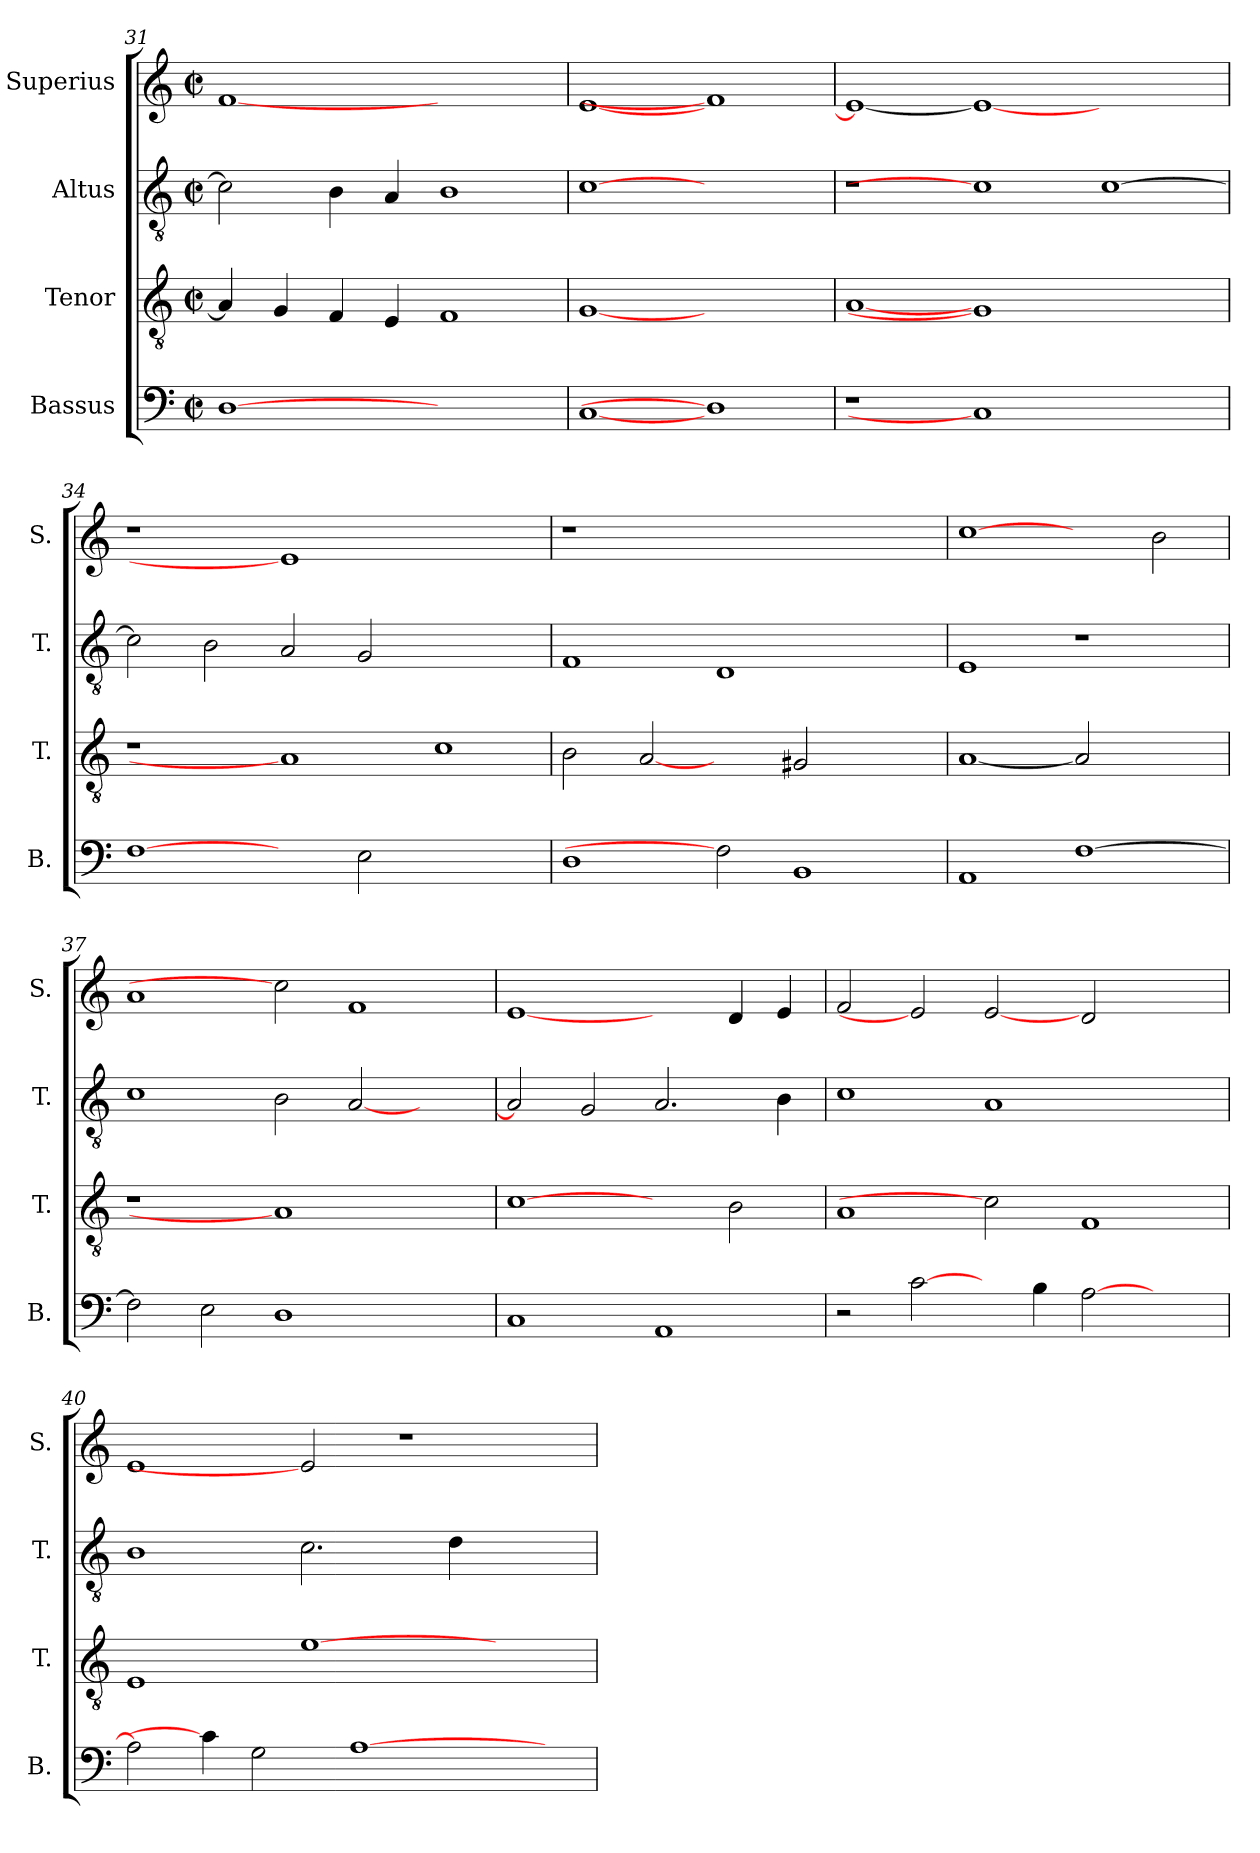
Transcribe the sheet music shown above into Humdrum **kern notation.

**kern	**kern	**kern	**kern
*part4	*part3	*part2	*part1
*staff4	*staff3	*staff2	*staff1
*I"Bassus	*I"Tenor	*I"Altus	*I"Superius
*I'B.	*I'T.	*I'T.	*I'S.
*clefF4	*clefGv2	*clefGv2	*clefG2
*	*ITrd7c12	*ITrd7c12	*
*k[]	*k[]	*k[]	*k[]
*C:	*C:	*C:	*C:
*M2/2	*M2/2	*M2/2	*M2/2
*met(c|)	*met(c|)	*met(c|)	*met(c|)
=31	=31	=31	=31
[1Di	4AAi/]	2Ci\]	[1fi
.	4GGi/	.	.
.	4FFi/	4BBi\	.
.	4EEi/	4AAi/	.
1ryy	1FFi	1BBi	1ryy
=32	=32	=32	=32
[1Ci	[1GGi	[1Ci	[<1ei
1Di]	1ryy	1ryy	1fi]
=33	=33	=33	=33
!LO:N:vis=1	!	!	!
1r	[1AAi	1r	1ei_<
1Ci]	1GGi]	1Ci]	1ei_
1ryy	1ryy	[>1Ci	1ryy
=34	=34	=34	=34
!	!	!	!LO:N:vis=1
[1Fi	1r	2Ci\]	1r
.	.	2BBi\	.
2ryy	1AAi]	2AAi/	1ei]
2Ei\	.	2GGi/	.
1ryy	1Ci	1ryy	1ryy
!!LO:PB:g=z
=35	=35	=35	=35
!	!	!	!LO:N:vis=1
1Di	2BBi\	1FFi	1r
.	[2AAi	.	.
2Fi]	2ryy	1DDi	1.ryy
1BBi	2GG#Xi/	.	.
.	2ryy	2ryy	.
=36	=36	=36	=36
1AAi	[1AAi	1EEi	[1cci
[>1Fi	2AAi]	1r	2ryy
.	2ryy	.	2bi\
=37	=37	=37	=37
!	!LO:N:vis=1	!	!
2Fi\]	1r	1Ci	1ai
2Ei\	.	.	.
1Di	1AAi]	2BBi\	2cci]
.	.	[<2AAi/	1fi
2ryy	2ryy	2ryy	.
=38	=38	=38	=38
1Ci	[1Ci	2AAi/]	[1ei
.	.	2GGi/	.
1AAi	2ryy	2.AAi/	2ryy
.	2BBi\	.	4di/
.	.	4BBi\	4ei/
=39	=39	=39	=39
2r	1AAi	1Ci	2fi/
[2ci\	.	.	2ei]
4ryy	2Ci]	1AAi	[2ei
4Bi\	.	.	.
[>2Ai\	1FFi	.	2di/
2ryy	.	2ryy	2ryy
!!LO:LB:g=z
=40	=40	=40	=40
2Ai\]	1EEi	1BBi	1ei
4ci\]	.	.	.
2Gi\	.	.	.
.	[>1Ei	2.Ci\	2ei]
[>1Ai	.	.	.
.	.	.	1r
.	.	4Di\	.
.	2ryy	2ryy	.
4ryy	.	.	.
=	=	=	=
*-	*-	*-	*-
